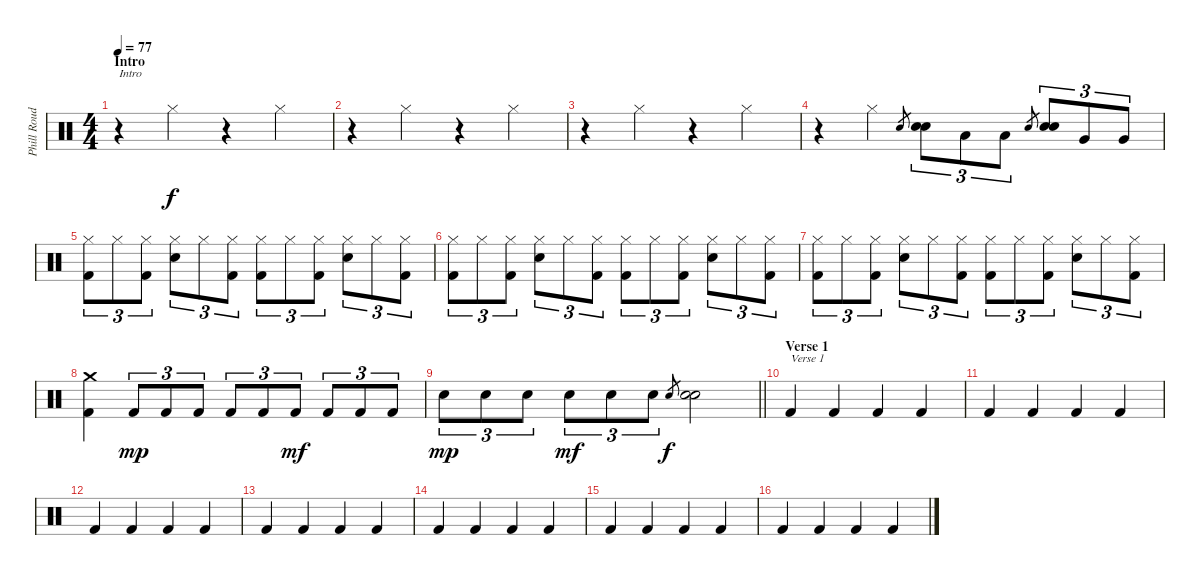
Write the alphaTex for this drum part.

\track ("Phill Roud" "Phill Roud") {instrument percussion}
\staff {score}
\articulation defaults
\ts (4 4)
\section ("" "Intro")
\tempo 77
\clef neutral
\ks c
r.4{txt "Intro" dy f} "Hi-Hat (closed)".4 r.4 "Hi-Hat (closed)".4 |
r.4 "Hi-Hat (closed)".4 r.4 "Hi-Hat (closed)".4 |
r.4 "Hi-Hat (closed)".4 r.4 "Hi-Hat (closed)".4 |
r.4 "Hi-Hat (closed)".4 "Electric Snare (hit)".8{gr} ("Electric Snare (hit)" "Electric Snare (hit)").8{tu (3 2)} "Low Tom (hit)".8{tu (3 2)} "Low Tom (hit)".8{tu (3 2)} "Electric Snare (hit)".8{gr} ("Electric Snare (hit)" "Electric Snare (hit)").8{tu (3 2)} "Very Low Tom (hit)".8{tu (3 2)} "Very Low Tom (hit)".8{tu (3 2)} |
("Kick (hit) 2" "Hi-Hat (closed)").8{tu (3 2)} "Hi-Hat (closed)".8{tu (3 2)} ("Kick (hit) 2" "Hi-Hat (closed)").8{tu (3 2)} ("Electric Snare (hit)" "Hi-Hat (closed)").8{tu (3 2)} "Hi-Hat (closed)".8{tu (3 2)} ("Kick (hit) 2" "Hi-Hat (closed)").8{tu (3 2)} ("Kick (hit) 2" "Hi-Hat (closed)").8{tu (3 2)} "Hi-Hat (closed)".8{tu (3 2)} ("Kick (hit) 2" "Hi-Hat (closed)").8{tu (3 2)} ("Electric Snare (hit)" "Hi-Hat (closed)").8{tu (3 2)} "Hi-Hat (closed)".8{tu (3 2)} ("Kick (hit) 2" "Hi-Hat (closed)").8{tu (3 2)} |
("Kick (hit) 2" "Hi-Hat (closed)").8{tu (3 2)} "Hi-Hat (closed)".8{tu (3 2)} ("Kick (hit) 2" "Hi-Hat (closed)").8{tu (3 2)} ("Electric Snare (hit)" "Hi-Hat (closed)").8{tu (3 2)} "Hi-Hat (closed)".8{tu (3 2)} ("Kick (hit) 2" "Hi-Hat (closed)").8{tu (3 2)} ("Kick (hit) 2" "Hi-Hat (closed)").8{tu (3 2)} "Hi-Hat (closed)".8{tu (3 2)} ("Kick (hit) 2" "Hi-Hat (closed)").8{tu (3 2)} ("Electric Snare (hit)" "Hi-Hat (closed)").8{tu (3 2)} "Hi-Hat (closed)".8{tu (3 2)} ("Kick (hit) 2" "Hi-Hat (closed)").8{tu (3 2)} |
("Kick (hit) 2" "Hi-Hat (closed)").8{tu (3 2)} "Hi-Hat (closed)".8{tu (3 2)} ("Kick (hit) 2" "Hi-Hat (closed)").8{tu (3 2)} ("Electric Snare (hit)" "Hi-Hat (closed)").8{tu (3 2)} "Hi-Hat (closed)".8{tu (3 2)} ("Kick (hit) 2" "Hi-Hat (closed)").8{tu (3 2)} ("Kick (hit) 2" "Hi-Hat (closed)").8{tu (3 2)} "Hi-Hat (closed)".8{tu (3 2)} ("Kick (hit) 2" "Hi-Hat (closed)").8{tu (3 2)} ("Electric Snare (hit)" "Hi-Hat (closed)").8{tu (3 2)} "Hi-Hat (closed)".8{tu (3 2)} ("Kick (hit) 2" "Hi-Hat (closed)").8{tu (3 2)} |
("Kick (hit) 2" "Crash medium (hit)").4 "Kick (hit) 2".8{tu (3 2) dy mp} "Kick (hit) 2".8{tu (3 2)} "Kick (hit) 2".8{tu (3 2)} "Kick (hit) 2".8{tu (3 2)} "Kick (hit) 2".8{tu (3 2)} "Kick (hit) 2".8{tu (3 2) dy mf} "Kick (hit) 2".8{tu (3 2)} "Kick (hit) 2".8{tu (3 2)} "Kick (hit) 2".8{tu (3 2)} |
\barLineRight lightlight "Electric Snare (hit)".8{tu (3 2) dy mp} "Electric Snare (hit)".8{tu (3 2)} "Electric Snare (hit)".8{tu (3 2)} "Electric Snare (hit)".8{tu (3 2) dy mf} "Electric Snare (hit)".8{tu (3 2)} "Electric Snare (hit)".8{tu (3 2)} "Electric Snare (hit)".8{gr dy f}
("Electric Snare (hit)" "Electric Snare (hit)").2 |
\section ("" "Verse 1")
"Kick (hit) 2".4{txt "Verse 1"} "Kick (hit) 2".4 "Kick (hit) 2".4 "Kick (hit) 2".4 |
"Kick (hit) 2".4 "Kick (hit) 2".4 "Kick (hit) 2".4 "Kick (hit) 2".4 |
"Kick (hit) 2".4 "Kick (hit) 2".4 "Kick (hit) 2".4 "Kick (hit) 2".4 |
"Kick (hit) 2".4 "Kick (hit) 2".4 "Kick (hit) 2".4 "Kick (hit) 2".4 |
"Kick (hit) 2".4 "Kick (hit) 2".4 "Kick (hit) 2".4 "Kick (hit) 2".4 |
"Kick (hit) 2".4 "Kick (hit) 2".4 "Kick (hit) 2".4 "Kick (hit) 2".4 |
"Kick (hit) 2".4 "Kick (hit) 2".4 "Kick (hit) 2".4 "Kick (hit) 2".4
